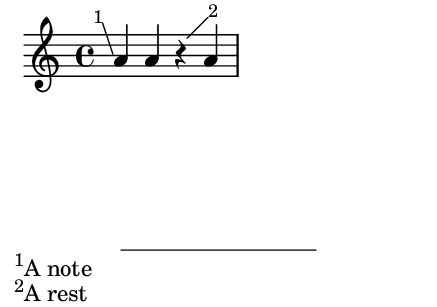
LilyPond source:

%% Generated by lilypond-book
%% Options: [exampleindent=10.16\mm,indent=0\mm,line-width=160\mm,paper-height=845.047\pt,paper-width=597.508\pt,papersize="a8landscape",quote]
\include "lilypond-book-preamble.ly"


% ****************************************************************
% Start cut-&-pastable-section
% ****************************************************************

#(ly:set-option 'eps-box-padding 3.000000)



\paper {
  #(set-paper-size "a8landscape")
  indent = 0\mm
}

\layout {
  
}




% ****************************************************************
% ly snippet:
% ****************************************************************
\sourcefileline 1436
\book {
  \header { tagline = ##f }
  \relative c'' {
    \footnote #'(-1 . 3) "A note" a4
    a4
    \footnote #'(2 . 2) "A rest" r4
    a4
  }
}


% ****************************************************************
% end ly snippet
% ****************************************************************
